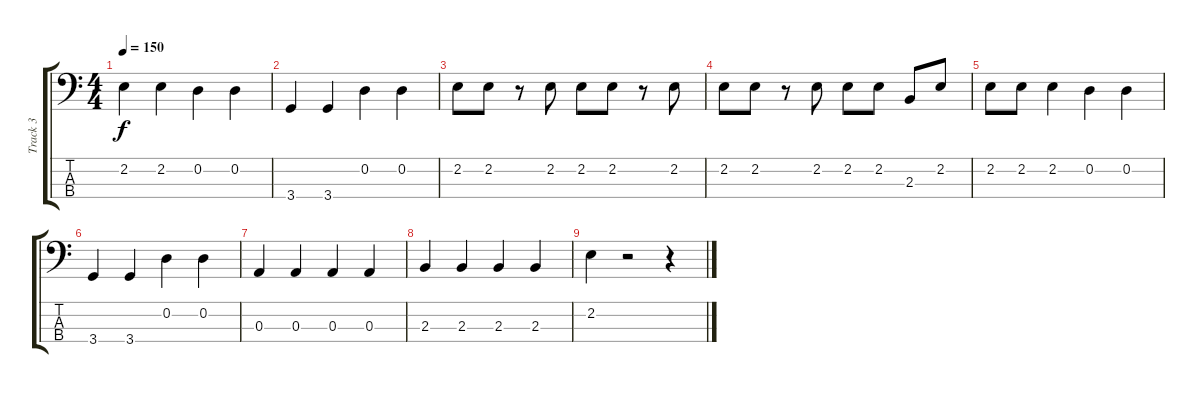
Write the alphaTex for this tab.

\track ("Track 3" "Track 3") {instrument acousticbass}
\staff {score tabs}
\tuning (G2 D2 A1 E1) {hide}
\ts (4 4)
\tempo 150
\clef f4
\ks c
2.2.4{dy f} 2.2.4 0.2.4 0.2.4 |
3.4.4 3.4.4 0.2.4 0.2.4 |
2.2.8 2.2.8 r.8 2.2.8 2.2.8 2.2.8 r.8 2.2.8 |
2.2.8 2.2.8 r.8 2.2.8 2.2.8 2.2.8 2.3.8 2.2.8 |
2.2.8 2.2.8 2.2.4 0.2.4 0.2.4 |
3.4.4 3.4.4 0.2.4 0.2.4 |
0.3.4 0.3.4 0.3.4 0.3.4 |
2.3.4 2.3.4 2.3.4 2.3.4 |
2.2.4 r.2 r.4
